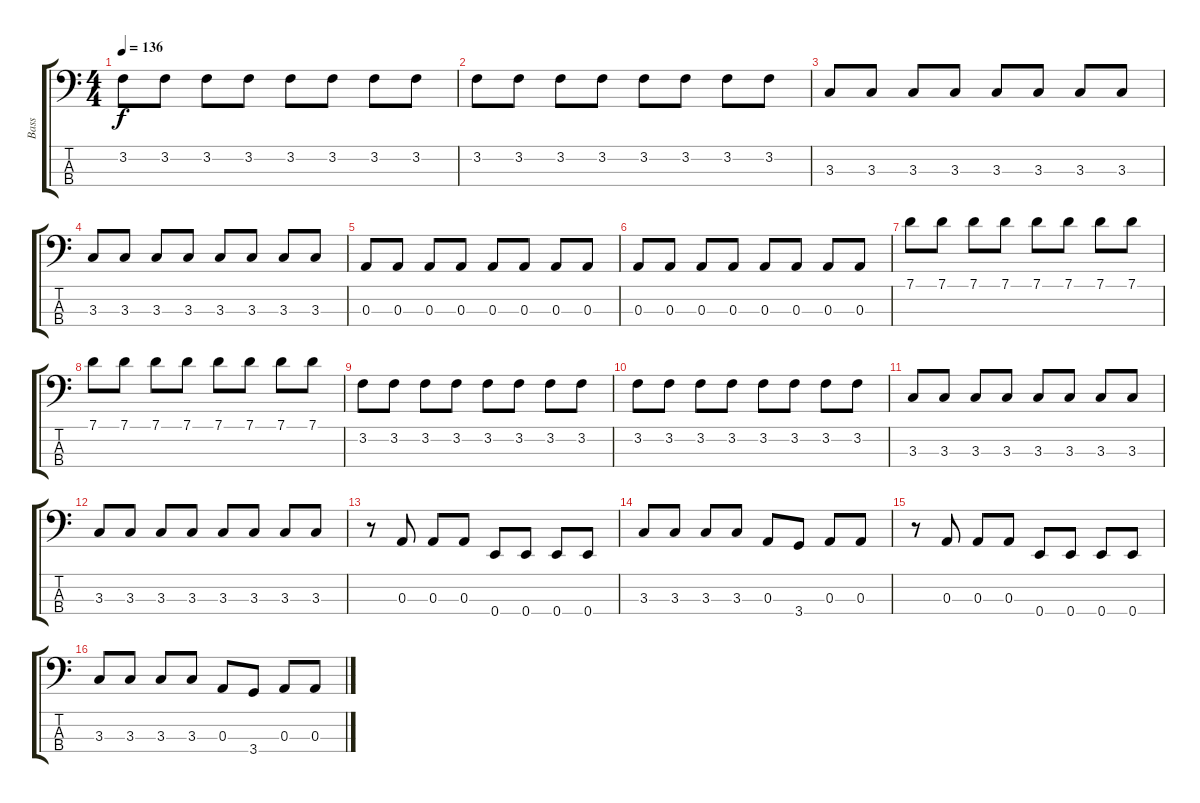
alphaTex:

\track ("Bass" "Bass") {instrument electricbassfinger}
\staff {score tabs}
\tuning (G2 D2 A1 E1) {hide}
\ts (4 4)
\tempo 136
\clef f4
\ks c
3.2.8{dy f} 3.2.8 3.2.8 3.2.8 3.2.8 3.2.8 3.2.8 3.2.8 |
3.2.8 3.2.8 3.2.8 3.2.8 3.2.8 3.2.8 3.2.8 3.2.8 |
3.3.8 3.3.8 3.3.8 3.3.8 3.3.8 3.3.8 3.3.8 3.3.8 |
3.3.8 3.3.8 3.3.8 3.3.8 3.3.8 3.3.8 3.3.8 3.3.8 |
0.3.8 0.3.8 0.3.8 0.3.8 0.3.8 0.3.8 0.3.8 0.3.8 |
0.3.8 0.3.8 0.3.8 0.3.8 0.3.8 0.3.8 0.3.8 0.3.8 |
7.1.8 7.1.8 7.1.8 7.1.8 7.1.8 7.1.8 7.1.8 7.1.8 |
7.1.8 7.1.8 7.1.8 7.1.8 7.1.8 7.1.8 7.1.8 7.1.8 |
3.2.8 3.2.8 3.2.8 3.2.8 3.2.8 3.2.8 3.2.8 3.2.8 |
3.2.8 3.2.8 3.2.8 3.2.8 3.2.8 3.2.8 3.2.8 3.2.8 |
3.3.8 3.3.8 3.3.8 3.3.8 3.3.8 3.3.8 3.3.8 3.3.8 |
3.3.8 3.3.8 3.3.8 3.3.8 3.3.8 3.3.8 3.3.8 3.3.8 |
r.8 0.3.8 0.3.8 0.3.8 0.4.8 0.4.8 0.4.8 0.4.8 |
3.3.8 3.3.8 3.3.8 3.3.8 0.3.8 3.4.8 0.3.8 0.3.8 |
r.8 0.3.8 0.3.8 0.3.8 0.4.8 0.4.8 0.4.8 0.4.8 |
3.3.8 3.3.8 3.3.8 3.3.8 0.3.8 3.4.8 0.3.8 0.3.8
